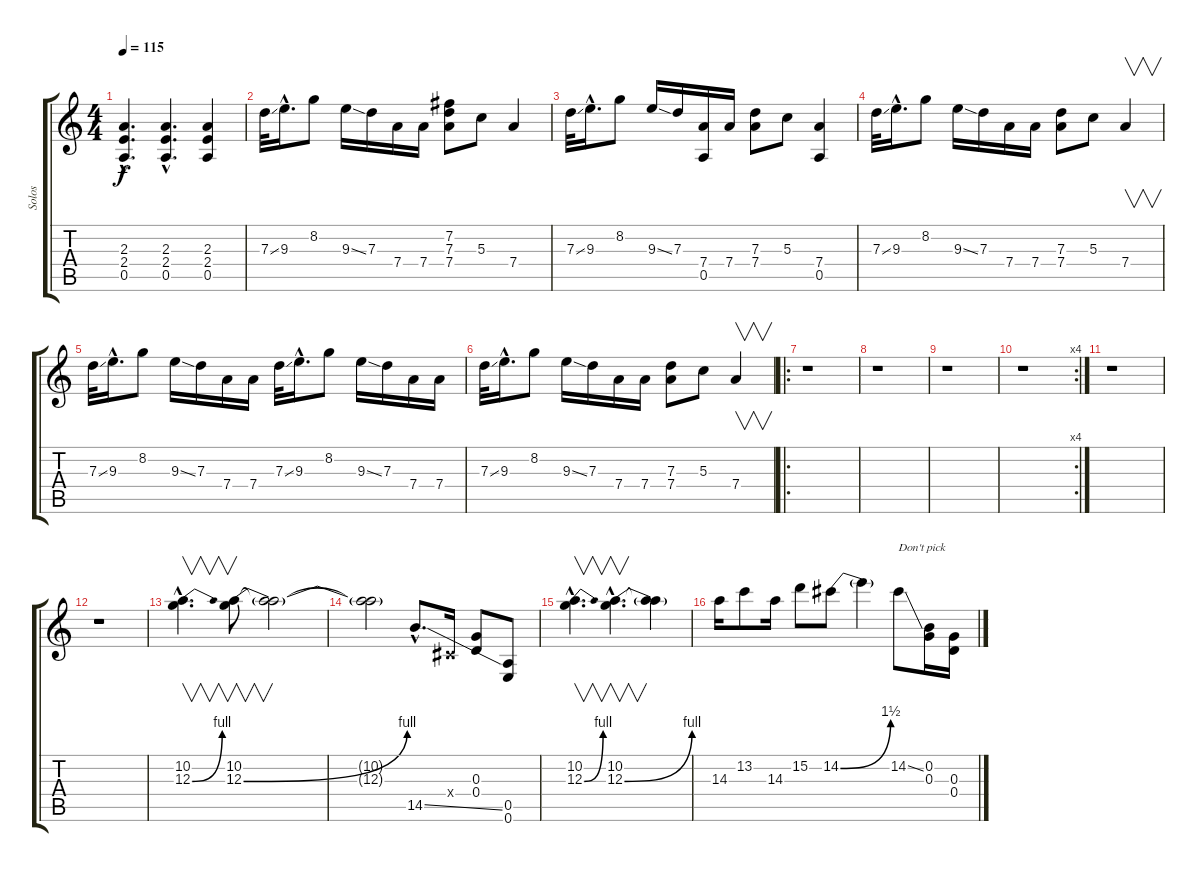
\track ("Solos" "Solos") {instrument distortionguitar}
\staff {score tabs}
\tuning (E4 B3 G3 D3 A2 E2) {hide}
\ts (4 4)
\tempo 115
\clef g2
\ks c
(2.3{hac} 2.4{hac} 0.5{hac}).4{d dy f} (2.3{hac} 2.4{hac} 0.5{hac}).4{d} (2.3 2.4 0.5).4 |
7.3{ss}.32 9.3{hac}.16{d} 8.2.8 9.3{ss}.16 7.3.16 7.4.16 7.4.16 (7.2 7.3 7.4).8 5.3.8 7.4.4 |
7.3{ss}.32 9.3{hac}.16{d} 8.2.8 9.3{ss}.16 7.3.16 (7.4 0.5).16 7.4.16 (7.3 7.4).8 5.3.8 (7.4 0.5).4 |
7.3{ss}.32 9.3{hac}.16{d} 8.2.8 9.3{ss}.16 7.3.16 7.4.16 7.4.16 (7.3 7.4).8 5.3.8 7.4.4{v} |
7.3{ss}.32 9.3{hac}.16{d} 8.2.8 9.3{ss}.16 7.3.16 7.4.16 7.4.16 7.3{ss}.32 9.3{hac}.16{d} 8.2.8 9.3{ss}.16 7.3.16 7.4.16 7.4.16 |
7.3{ss}.32 9.3{hac}.16{d} 8.2.8 9.3{ss}.16 7.3.16 7.4.16 7.4.16 (7.3 7.4).8 5.3.8 7.4.4{v} |
\ro
r.1 |
r.1 |
r.1 |
\rc 4
r.1 |
r.1 |
r.1 |
(10.2{hac} 12.3{be (bend 0 0 60 4) hac}).4{v d} (10.2 12.3{be (bend 0 0 60 4)}).8{v} (10.2{t} 12.3{t}).2 |
(10.2{t} 12.3{t}).2 14.5{ss hac}.8{d} -1.4{x}.16 (0.3 0.4).8 (0.5 0.6).8 |
(10.2{hac} 12.3{be (bend 0 0 60 4) hac}).4{v d} (10.2{hac} 12.3{be (bend 0 0 60 4) hac}).4{v d} (10.2{t} 12.3{t}).4 |
14.3.16 13.2.8 14.3.16 15.2.8 14.2{be (bend 0 0 60 6)}.8 14.2{t}.4 14.2{ss}.8{txt "Don't pick"} (0.2 0.3).16 (0.3 0.4).16
